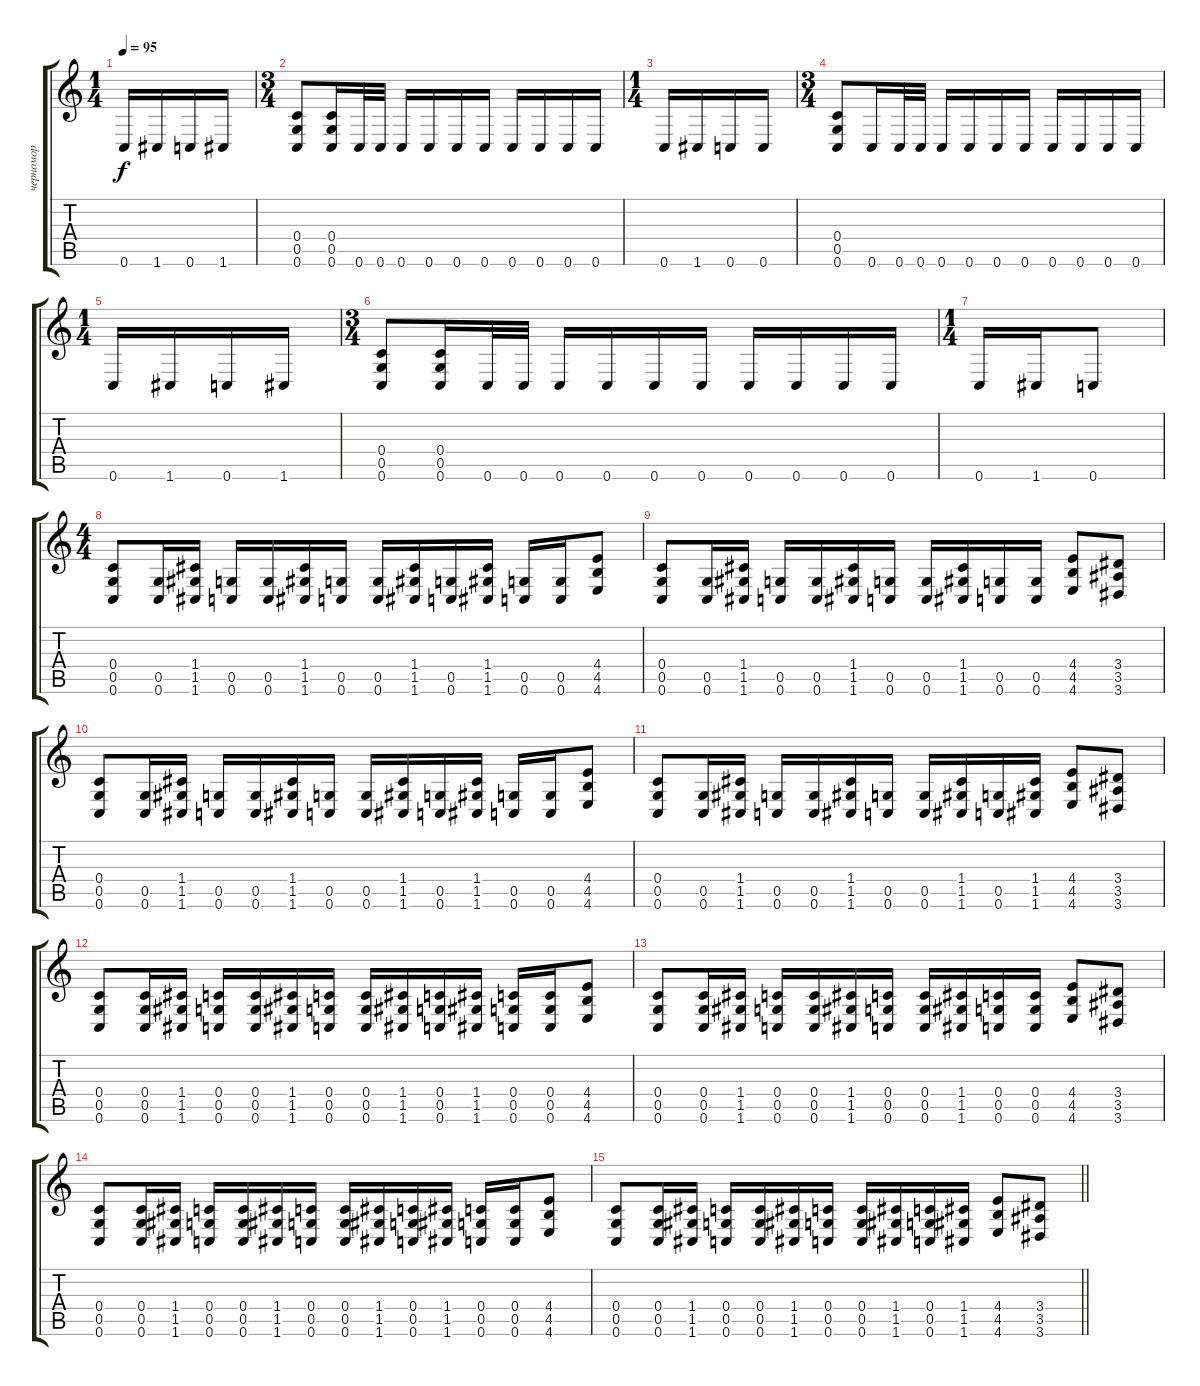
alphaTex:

\track ("черномор" "черномор") {instrument distortionguitar}
\staff {score tabs}
\tuning (D4 A3 F3 C3 G2 C2) {hide}
\ts (1 4)
\tempo 95
\clef g2
\ks c
0.6.16{dy f} 1.6.16 0.6.16 1.6.16 |
\ts (3 4)
(0.4 0.5 0.6).8 (0.4 0.5 0.6).16 0.6.32 0.6.32 0.6.16 0.6.16 0.6.16 0.6.16 0.6.16 0.6.16 0.6.16 0.6.16 |
\ts (1 4)
0.6.16 1.6.16 0.6.16 0.6.16 |
\ts (3 4)
(0.4 0.5 0.6).8 0.6.16 0.6.32 0.6.32 0.6.16 0.6.16 0.6.16 0.6.16 0.6.16 0.6.16 0.6.16 0.6.16 |
\ts (1 4)
0.6.16 1.6.16 0.6.16 1.6.16 |
\ts (3 4)
(0.4 0.5 0.6).8 (0.4 0.5 0.6).16 0.6.32 0.6.32 0.6.16 0.6.16 0.6.16 0.6.16 0.6.16 0.6.16 0.6.16 0.6.16 |
\ts (1 4)
0.6.16 1.6.16 0.6.8 |
\ts (4 4)
(0.4 0.5 0.6).8 (0.5 0.6).16 (1.4 1.5 1.6).16 (0.5 0.6).16 (0.5 0.6).16 (1.4 1.5 1.6).16 (0.5 0.6).16 (0.5 0.6).16 (1.4 1.5 1.6).16 (0.5 0.6).16 (1.4 1.5 1.6).16 (0.5 0.6).16 (0.5 0.6).16 (4.4 4.5 4.6).8 |
(0.4 0.5 0.6).8 (0.5 0.6).16 (1.4 1.5 1.6).16 (0.5 0.6).16 (0.5 0.6).16 (1.4 1.5 1.6).16 (0.5 0.6).16 (0.5 0.6).16 (1.4 1.5 1.6).16 (0.5 0.6).16 (0.5 0.6).16 (4.4 4.5 4.6).8 (3.4 3.5 3.6).8 |
(0.4 0.5 0.6).8 (0.5 0.6).16 (1.4 1.5 1.6).16 (0.5 0.6).16 (0.5 0.6).16 (1.4 1.5 1.6).16 (0.5 0.6).16 (0.5 0.6).16 (1.4 1.5 1.6).16 (0.5 0.6).16 (1.4 1.5 1.6).16 (0.5 0.6).16 (0.5 0.6).16 (4.4 4.5 4.6).8 |
(0.4 0.5 0.6).8 (0.5 0.6).16 (1.4 1.5 1.6).16 (0.5 0.6).16 (0.5 0.6).16 (1.4 1.5 1.6).16 (0.5 0.6).16 (0.5 0.6).16 (1.4 1.5 1.6).16 (0.5 0.6).16 (1.4 1.5 1.6).16 (4.4 4.5 4.6).8 (3.4 3.5 3.6).8 |
(0.4 0.5 0.6).8 (0.4 0.5 0.6).16 (1.4 1.5 1.6).16 (0.4 0.5 0.6).16 (0.4 0.5 0.6).16 (1.4 1.5 1.6).16 (0.4 0.5 0.6).16 (0.4 0.5 0.6).16 (1.4 1.5 1.6).16 (0.4 0.5 0.6).16 (1.4 1.5 1.6).16 (0.4 0.5 0.6).16 (0.4 0.5 0.6).16 (4.4 4.5 4.6).8 |
(0.4 0.5 0.6).8 (0.4 0.5 0.6).16 (1.4 1.5 1.6).16 (0.4 0.5 0.6).16 (0.4 0.5 0.6).16 (1.4 1.5 1.6).16 (0.4 0.5 0.6).16 (0.4 0.5 0.6).16 (1.4 1.5 1.6).16 (0.4 0.5 0.6).16 (0.4 0.5 0.6).16 (4.4 4.5 4.6).8 (3.4 3.5 3.6).8 |
(0.4 0.5 0.6).8 (0.4 0.5 0.6).16 (1.4 1.5 1.6).16 (0.4 0.5 0.6).16 (0.4 0.5 0.6).16 (1.4 1.5 1.6).16 (0.4 0.5 0.6).16 (0.4 0.5 0.6).16 (1.4 1.5 1.6).16 (0.4 0.5 0.6).16 (1.4 1.5 1.6).16 (0.4 0.5 0.6).16 (0.4 0.5 0.6).16 (4.4 4.5 4.6).8 |
\barLineRight lightlight
(0.4 0.5 0.6).8 (0.4 0.5 0.6).16 (1.4 1.5 1.6).16 (0.4 0.5 0.6).16 (0.4 0.5 0.6).16 (1.4 1.5 1.6).16 (0.4 0.5 0.6).16 (0.4 0.5 0.6).16 (1.4 1.5 1.6).16 (0.4 0.5 0.6).16 (1.4 1.5 1.6).16 (4.4 4.5 4.6).8 (3.4 3.5 3.6).8
